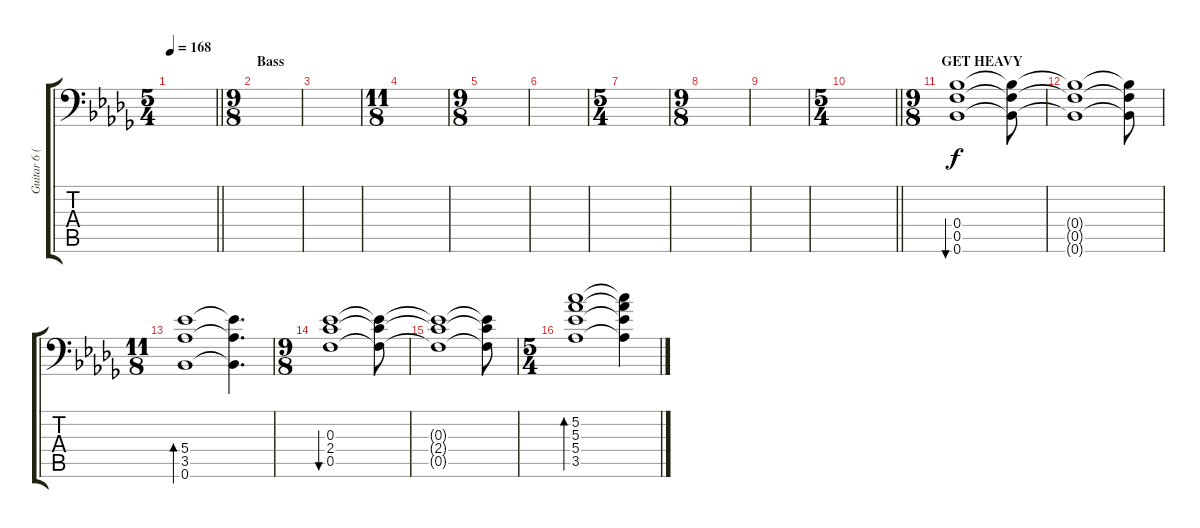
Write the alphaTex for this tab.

\track ("Guitar 6 (Distort)" "Guitar 6 (") {instrument distortionguitar}
\staff {score tabs}
\tuning (C4 G3 Eb3 Bb2 F2 Bb1) {hide}
\ts (5 4)
\tempo 168
\clef f4
\barLineRight lightlight
\ks bbminor
|
\ts (9 8)
\section ("" "Bass")
|
|
\ts (11 8)
|
\ts (9 8)
|
|
\ts (5 4)
|
\ts (9 8)
|
|
\ts (5 4)
\barLineRight lightlight
|
\ts (9 8)
\section ("" "GET HEAVY")
(0.4 0.5 0.6).1{bu 240} (0.4{t} 0.5{t} 0.6{t}).8 |
(0.4{t} 0.5{t} 0.6{t}).1 (0.4{t} 0.5{t} 0.6{t}).8 |
\ts (11 8)
(5.4 3.5 0.6).1{bd 240} (5.4{t} 3.5{t} 0.6{t}).4{d} |
\ts (9 8)
(0.3 2.4 0.5).1{bu 240} (0.3{t} 2.4{t} 0.5{t}).8 |
(0.3{t} 2.4{t} 0.5{t}).1 (0.3{t} 2.4{t} 0.5{t}).8 |
\ts (5 4)
(5.2 5.3 5.4 3.5).1{bd 240} (5.2{t} 5.3{t} 5.4{t} 3.5{t}).4
